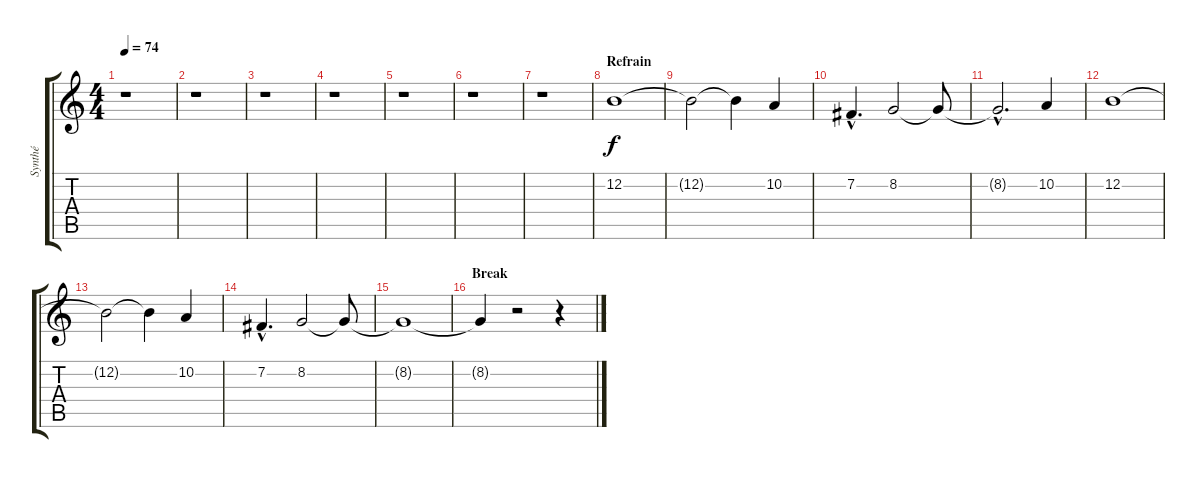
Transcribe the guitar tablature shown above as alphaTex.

\track ("Synthé" "Synthé") {instrument pad2warm}
\staff {score tabs}
\tuning (E4 B3 G3 D3 A2 E2) {hide}
\ts (4 4)
\tempo 74
\clef g2
\ks c
r.1{dy mf} |
r.1 |
r.1 |
r.1 |
r.1 |
r.1 |
r.1 |
\section ("" "Refrain")
12.2.1{dy f} |
12.2{t}.2 12.2{t}.4 10.2.4 |
7.2{hac}.4{d} 8.2.2 8.2{t}.8 |
8.2{hac t}.2{d} 10.2.4 |
12.2.1 |
12.2{t}.2 12.2{t}.4 10.2.4 |
7.2{hac}.4{d} 8.2.2 8.2{t}.8 |
8.2{t}.1 |
\section ("" "Break")
8.2{t}.4 r.2 r.4
